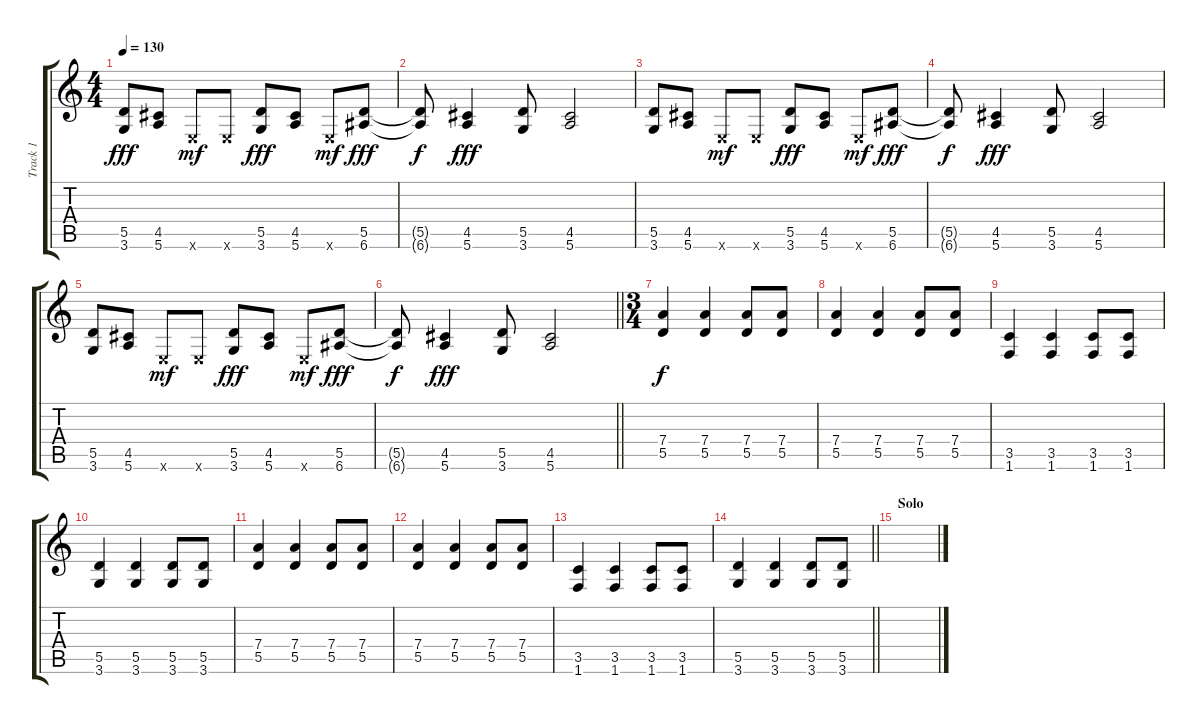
\track ("Track 1" "Track 1") {instrument overdrivenguitar}
\staff {score tabs}
\tuning (E4 B3 G3 D3 A2 E2) {hide}
\ts (4 4)
\tempo 130
\clef g2
\ks c
(5.5 3.6).8{dy fff} (4.5 5.6).8 0.6{x}.8{dy mf} 0.6{x}.8 (5.5 3.6).8{dy fff} (4.5 5.6).8 0.6{x}.8{dy mf} (5.5 6.6).8{dy fff} |
(5.5{t} 6.6{t}).8{dy f} (4.5 5.6).4{dy fff} (5.5 3.6).8 (4.5 5.6).2 |
(5.5 3.6).8 (4.5 5.6).8 0.6{x}.8{dy mf} 0.6{x}.8 (5.5 3.6).8{dy fff} (4.5 5.6).8 0.6{x}.8{dy mf} (5.5 6.6).8{dy fff} |
(5.5{t} 6.6{t}).8{dy f} (4.5 5.6).4{dy fff} (5.5 3.6).8 (4.5 5.6).2 |
(5.5 3.6).8 (4.5 5.6).8 0.6{x}.8{dy mf} 0.6{x}.8 (5.5 3.6).8{dy fff} (4.5 5.6).8 0.6{x}.8{dy mf} (5.5 6.6).8{dy fff} |
\barLineRight lightlight
(5.5{t} 6.6{t}).8{dy f} (4.5 5.6).4{dy fff} (5.5 3.6).8 (4.5 5.6).2 |
\ts (3 4)
(7.4 5.5).4{dy f} (7.4 5.5).4 (7.4 5.5).8 (7.4 5.5).8 |
(7.4 5.5).4 (7.4 5.5).4 (7.4 5.5).8 (7.4 5.5).8 |
(3.5 1.6).4 (3.5 1.6).4 (3.5 1.6).8 (3.5 1.6).8 |
(5.5 3.6).4 (5.5 3.6).4 (5.5 3.6).8 (5.5 3.6).8 |
(7.4 5.5).4 (7.4 5.5).4 (7.4 5.5).8 (7.4 5.5).8 |
(7.4 5.5).4 (7.4 5.5).4 (7.4 5.5).8 (7.4 5.5).8 |
(3.5 1.6).4 (3.5 1.6).4 (3.5 1.6).8 (3.5 1.6).8 |
\barLineRight lightlight
(5.5 3.6).4 (5.5 3.6).4 (5.5 3.6).8 (5.5 3.6).8 |
\section ("" "Solo")
